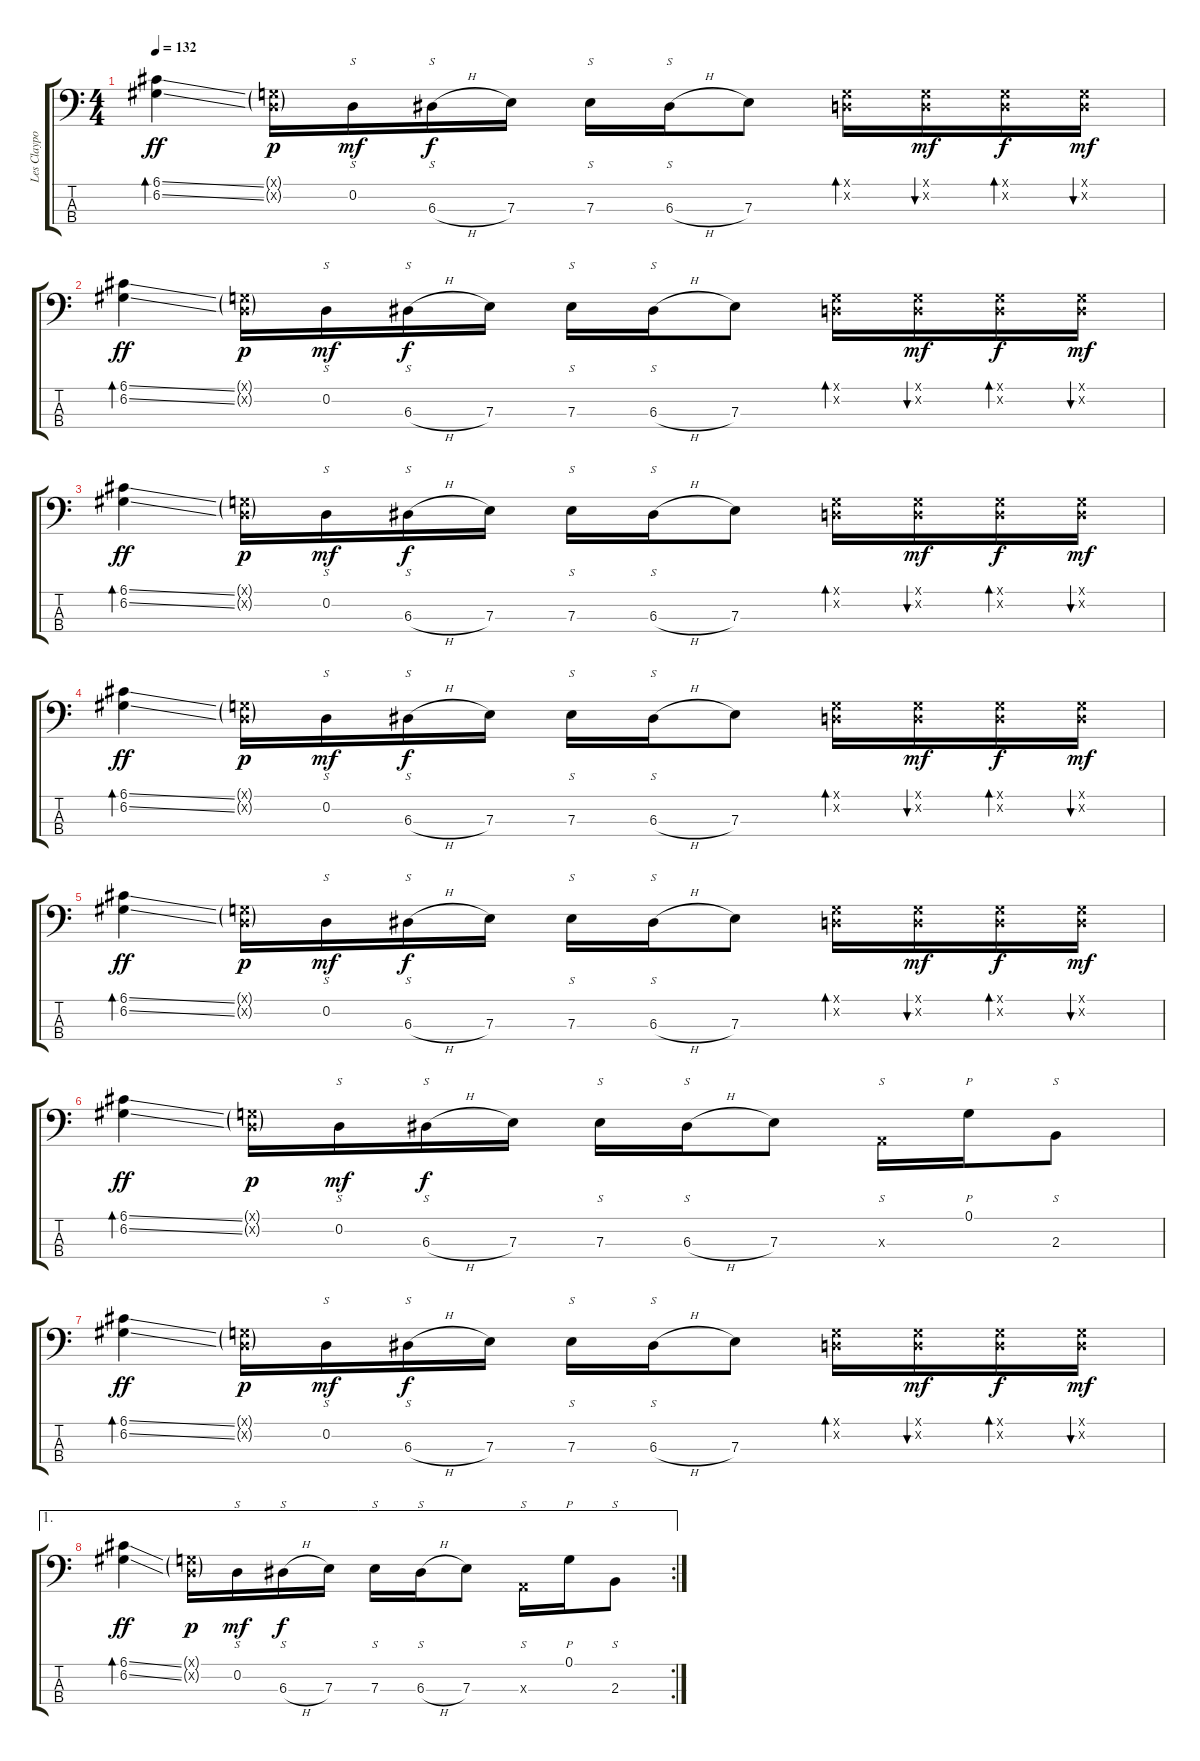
\track ("Les Claypool / Bass" "Les Claypo") {instrument slapbass2}
\staff {score tabs}
\tuning (G2 D2 A1 E1) {hide}
\ts (4 4)
\tempo 132
\clef f4
\ks c
(6.1{ss} 6.2{ss}).4{bd 30 dy ff} (0.1{g x} 0.2{g x}).16{dy p} 0.2.16{s dy mf} 6.3{h}.16{s dy f} 7.3.16 7.3.16{s} 6.3{h}.16{s} 7.3.8 (0.1{x} 0.2{x}).16{bd 30} (0.1{x} 0.2{x}).16{bu 30 dy mf} (0.1{x} 0.2{x}).16{bd 30 dy f} (0.1{x} 0.2{x}).16{bu 30 dy mf} |
(6.1{ss} 6.2{ss}).4{bd 30 dy ff} (0.1{g x} 0.2{g x}).16{dy p} 0.2.16{s dy mf} 6.3{h}.16{s dy f} 7.3.16 7.3.16{s} 6.3{h}.16{s} 7.3.8 (0.1{x} 0.2{x}).16{bd 30} (0.1{x} 0.2{x}).16{bu 30 dy mf} (0.1{x} 0.2{x}).16{bd 30 dy f} (0.1{x} 0.2{x}).16{bu 30 dy mf} |
(6.1{ss} 6.2{ss}).4{bd 30 dy ff} (0.1{g x} 0.2{g x}).16{dy p} 0.2.16{s dy mf} 6.3{h}.16{s dy f} 7.3.16 7.3.16{s} 6.3{h}.16{s} 7.3.8 (0.1{x} 0.2{x}).16{bd 30} (0.1{x} 0.2{x}).16{bu 30 dy mf} (0.1{x} 0.2{x}).16{bd 30 dy f} (0.1{x} 0.2{x}).16{bu 30 dy mf} |
(6.1{ss} 6.2{ss}).4{bd 30 dy ff} (0.1{g x} 0.2{g x}).16{dy p} 0.2.16{s dy mf} 6.3{h}.16{s dy f} 7.3.16 7.3.16{s} 6.3{h}.16{s} 7.3.8 (0.1{x} 0.2{x}).16{bd 30} (0.1{x} 0.2{x}).16{bu 30 dy mf} (0.1{x} 0.2{x}).16{bd 30 dy f} (0.1{x} 0.2{x}).16{bu 30 dy mf} |
(6.1{ss} 6.2{ss}).4{bd 30 dy ff} (0.1{g x} 0.2{g x}).16{dy p} 0.2.16{s dy mf} 6.3{h}.16{s dy f} 7.3.16 7.3.16{s} 6.3{h}.16{s} 7.3.8 (0.1{x} 0.2{x}).16{bd 30} (0.1{x} 0.2{x}).16{bu 30 dy mf} (0.1{x} 0.2{x}).16{bd 30 dy f} (0.1{x} 0.2{x}).16{bu 30 dy mf} |
(6.1{ss} 6.2{ss}).4{bd 30 dy ff} (0.1{g x} 0.2{g x}).16{dy p} 0.2.16{s dy mf} 6.3{h}.16{s dy f} 7.3.16 7.3.16{s} 6.3{h}.16{s} 7.3.8 0.3{x}.16{s} 0.1.16{p} 2.3.8{s} |
(6.1{ss} 6.2{ss}).4{bd 30 dy ff} (0.1{g x} 0.2{g x}).16{dy p} 0.2.16{s dy mf} 6.3{h}.16{s dy f} 7.3.16 7.3.16{s} 6.3{h}.16{s} 7.3.8 (0.1{x} 0.2{x}).16{bd 30} (0.1{x} 0.2{x}).16{bu 30 dy mf} (0.1{x} 0.2{x}).16{bd 30 dy f} (0.1{x} 0.2{x}).16{bu 30 dy mf} |
\ae 1
\rc 2
(6.1{ss} 6.2{ss}).4{bd 30 dy ff} (0.1{g x} 0.2{g x}).16{dy p} 0.2.16{s dy mf} 6.3{h}.16{s dy f} 7.3.16 7.3.16{s} 6.3{h}.16{s} 7.3.8 0.3{x}.16{s} 0.1.16{p} 2.3.8{s}
